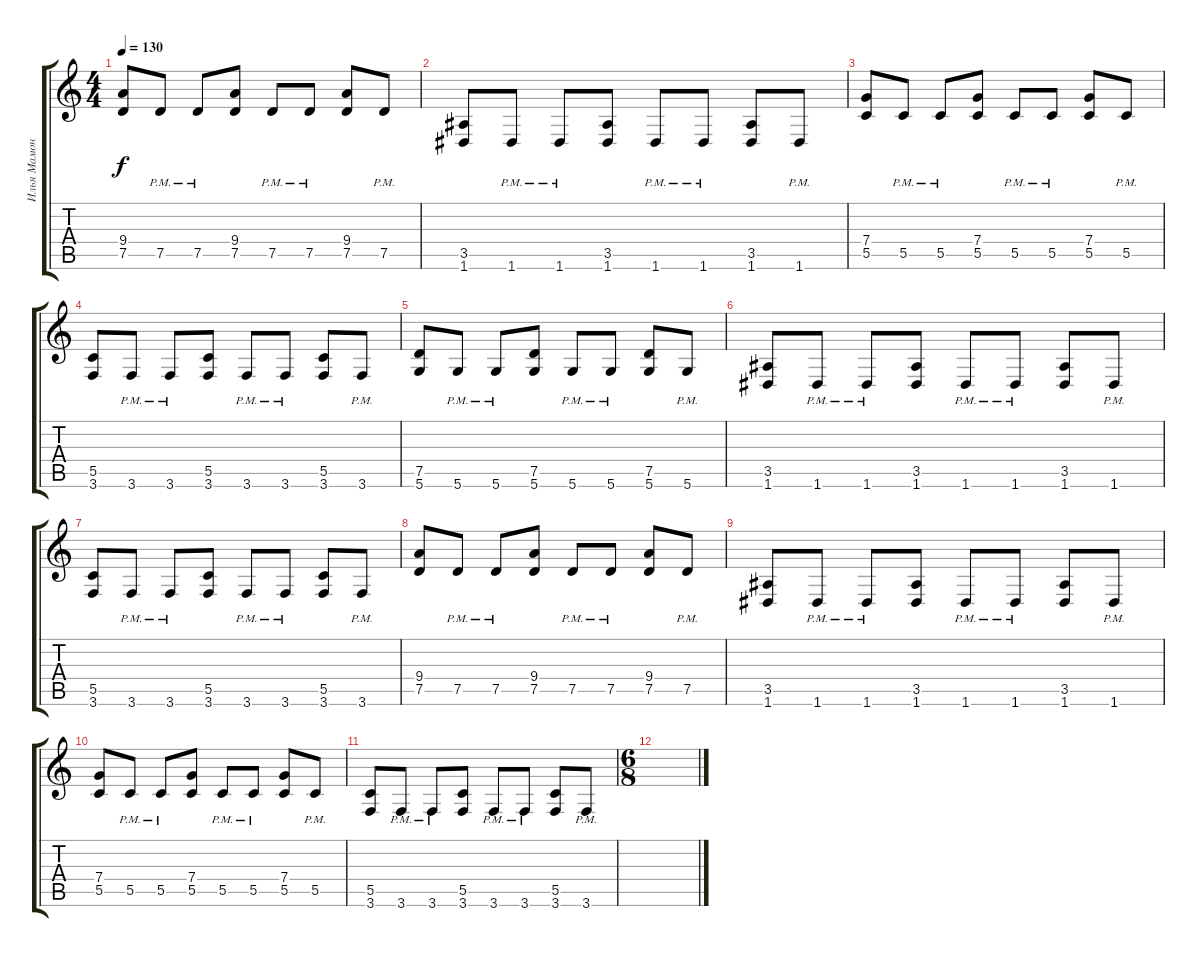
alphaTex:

\track ("Илья Мамонтов" "Илья Мамон") {instrument distortionguitar}
\staff {score tabs}
\tuning (D4 A3 F3 C3 G2 D2) {hide}
\ts (4 4)
\tempo 130
\clef g2
\ks c
(9.4 7.5).8{dy f} 7.5{pm}.8 7.5{pm}.8 (9.4 7.5).8 7.5{pm}.8 7.5{pm}.8 (9.4 7.5).8 7.5{pm}.8 |
(3.5 1.6).8 1.6{pm}.8 1.6{pm}.8 (3.5 1.6).8 1.6{pm}.8 1.6{pm}.8 (3.5 1.6).8 1.6{pm}.8 |
(7.4 5.5).8 5.5{pm}.8 5.5{pm}.8 (7.4 5.5).8 5.5{pm}.8 5.5{pm}.8 (7.4 5.5).8 5.5{pm}.8 |
(5.5 3.6).8 3.6{pm}.8 3.6{pm}.8 (5.5 3.6).8 3.6{pm}.8 3.6{pm}.8 (5.5 3.6).8 3.6{pm}.8 |
(7.5 5.6).8 5.6{pm}.8 5.6{pm}.8 (7.5 5.6).8 5.6{pm}.8 5.6{pm}.8 (7.5 5.6).8 5.6{pm}.8 |
(3.5 1.6).8 1.6{pm}.8 1.6{pm}.8 (3.5 1.6).8 1.6{pm}.8 1.6{pm}.8 (3.5 1.6).8 1.6{pm}.8 |
(5.5 3.6).8 3.6{pm}.8 3.6{pm}.8 (5.5 3.6).8 3.6{pm}.8 3.6{pm}.8 (5.5 3.6).8 3.6{pm}.8 |
(9.4 7.5).8 7.5{pm}.8 7.5{pm}.8 (9.4 7.5).8 7.5{pm}.8 7.5{pm}.8 (9.4 7.5).8 7.5{pm}.8 |
(3.5 1.6).8 1.6{pm}.8 1.6{pm}.8 (3.5 1.6).8 1.6{pm}.8 1.6{pm}.8 (3.5 1.6).8 1.6{pm}.8 |
(7.4 5.5).8 5.5{pm}.8 5.5{pm}.8 (7.4 5.5).8 5.5{pm}.8 5.5{pm}.8 (7.4 5.5).8 5.5{pm}.8 |
(5.5 3.6).8 3.6{pm}.8 3.6{pm}.8 (5.5 3.6).8 3.6{pm}.8 3.6{pm}.8 (5.5 3.6).8 3.6{pm}.8 |
\ts (6 8)
